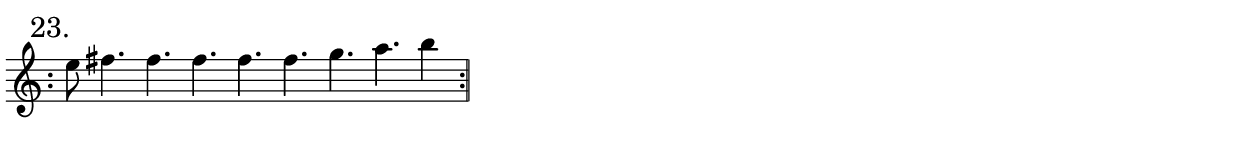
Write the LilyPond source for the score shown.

\version "2.19.80"


phrase = \relative c'' {

  \mark "23." 
  \cadenzaOn
  e8 fis4. fis fis fis fis g a b4

}

\score {
  \midi { }
  \defineBarLine ":" #'("" ":" "")
  \new Staff = "phrase" {
    \bar ":"
    \phrase
    \set Score.repeatCommands = #'(end-repeat)
  }
  \layout {
    \context { \Staff
      \remove Time_signature_engraver
      \override BarLine.hair-thickness = #-1
      \override BarLine.thick-thickness = #-1
    }
  }
}
\header { tagline = "" }
\paper {
  top-margin = 1
  bottom-margin = 1
  left-margin = 1
  right-margin = 1
  indent = 0
}

